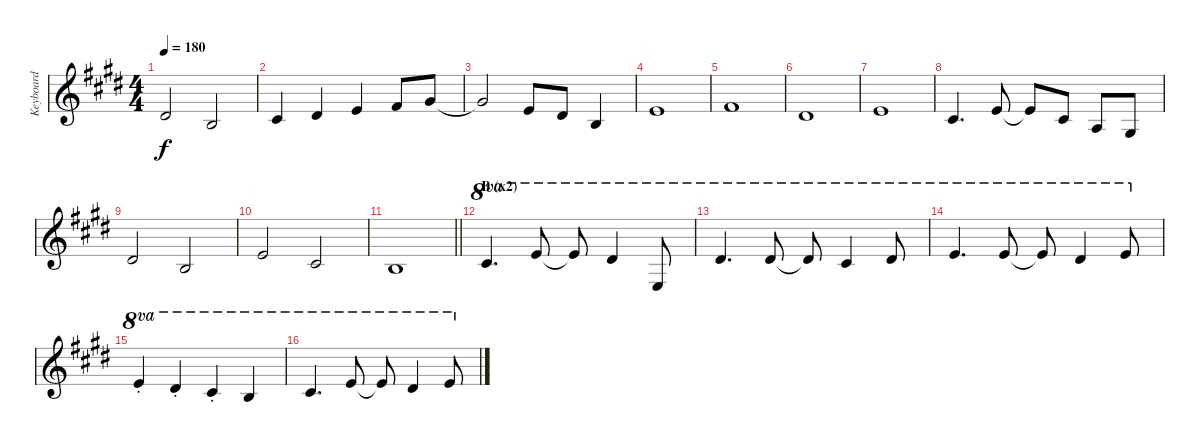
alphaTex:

\track ("Keyboard" "Keyboard") {instrument lead8bassandlead}
\staff {score}
\tuning (E4 B3 G3 D3 A2 E2) {hide}
\ts (4 4)
\tempo 180
\clef g2
\ks e
4.2.2{dy f} 0.2.2 |
2.2.4 4.2.4 0.1.4 2.1.8 4.1.8 |
4.1{t}.2 0.1.8 4.2.8 0.2.4 |
0.1.1 |
2.1.1 |
4.2.1 |
0.1.1 |
2.2.4{d} 0.1.8 0.1{t}.8 2.2.8 2.3.8 1.3.8 |
4.2.2 0.2.2 |
0.1.2 2.2.2 |
\barLineRight lightlight
0.2.1 |
\section ("" "B (x2)")
9.1.4{d ot 8va} 12.1.8{ot 8va} 12.1{t}.8{ot 8va} 11.1.4{ot 8va} 0.1.8{ot 8va} |
11.1.4{d ot 8va} 11.1.8{ot 8va} 11.1{t}.8{ot 8va} 9.1.4{ot 8va} 11.1.8{ot 8va} |
12.1.4{d ot 8va} 12.1.8{ot 8va} 12.1{t}.8{ot 8va} 11.1.4{ot 8va} 12.1.8{ot 8va} |
12.1{st}.4{ot 8va} 11.1{st}.4{ot 8va} 9.1{st}.4{ot 8va} 7.1.4{ot 8va} |
9.1.4{d ot 8va} 12.1.8{ot 8va} 12.1{t}.8{ot 8va} 11.1.4{ot 8va} 12.1.8{ot 8va}
